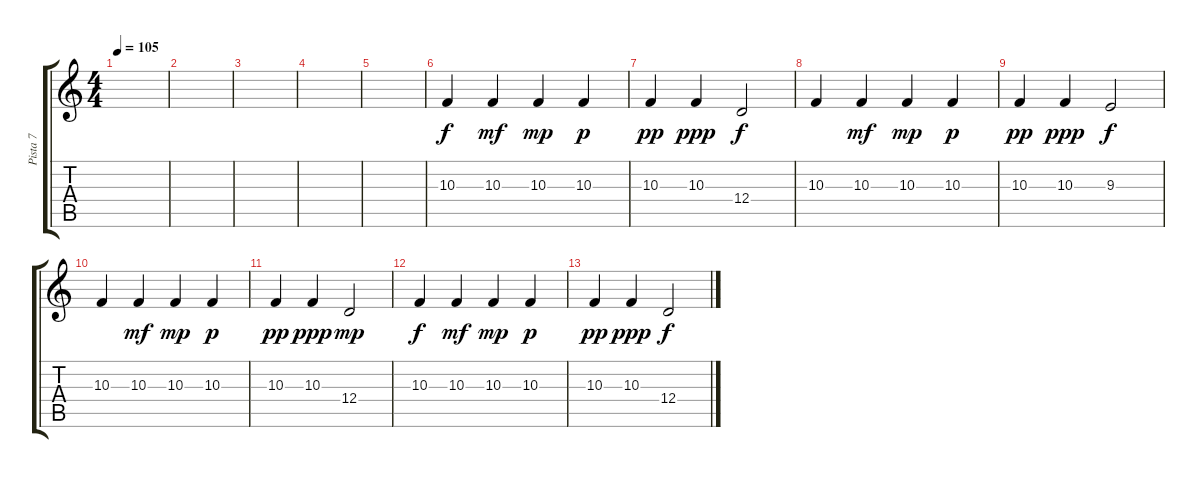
\track ("Pista 7" "Pista 7") {instrument acousticgrandpiano}
\staff {score tabs}
\tuning (E4 B3 G3 D3 A2 E2) {hide}
\ts (4 4)
\tempo 105
\clef g2
\ks c
|
|
|
|
|
10.3.4 10.3.4{dy mf} 10.3.4{dy mp} 10.3.4{dy p} |
10.3.4{dy pp} 10.3.4{dy ppp} 12.4.2{dy f} |
10.3.4 10.3.4{dy mf} 10.3.4{dy mp} 10.3.4{dy p} |
10.3.4{dy pp} 10.3.4{dy ppp} 9.3.2{dy f} |
10.3.4 10.3.4{dy mf} 10.3.4{dy mp} 10.3.4{dy p} |
10.3.4{dy pp} 10.3.4{dy ppp} 12.4.2{dy mp} |
10.3.4{dy f} 10.3.4{dy mf} 10.3.4{dy mp} 10.3.4{dy p} |
10.3.4{dy pp} 10.3.4{dy ppp} 12.4.2{dy f}
